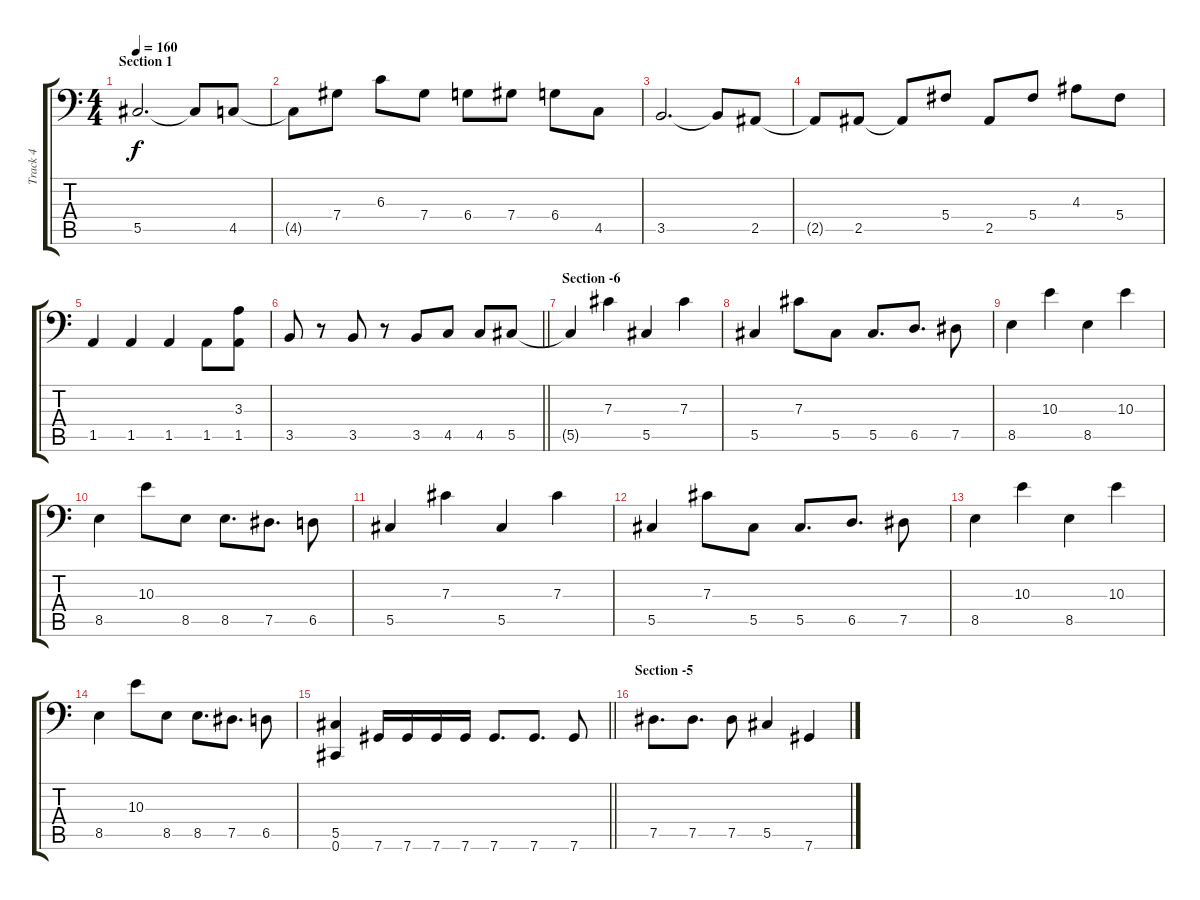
\track ("Track 4" "Track 4") {instrument slapbass1}
\staff {score tabs}
\tuning (Eb3 Bb2 Gb2 Db2 Ab1 Db1) {hide}
\ts (4 4)
\section ("" "Section 1")
\tempo 160
\clef f4
\ks c
5.5.2{d dy f} 5.5{t}.8 4.5.8 |
4.5{t}.8 7.4.8 6.3.8 7.4.8 6.4.8 7.4.8 6.4.8 4.5.8 |
3.5.2{d} 3.5{t}.8 2.5.8 |
2.5{t}.8 2.5.8 2.5{t}.8 5.4.8 2.5.8 5.4.8 4.3.8 5.4.8 |
1.5.4 1.5.4 1.5.4 1.5.8 (3.3 1.5).8 |
\barLineRight lightlight
3.5.8 r.8 3.5.8 r.8 3.5.8 4.5.8 4.5.8 5.5.8 |
\section ("" "Section -6")
5.5{t}.4 7.3.4 5.5.4 7.3.4 |
5.5.4 7.3.8 5.5.8 5.5.8{d} 6.5.8{d} 7.5.8 |
8.5.4 10.3.4 8.5.4 10.3.4 |
8.5.4 10.3.8 8.5.8 8.5.8{d} 7.5.8{d} 6.5.8 |
5.5.4 7.3.4 5.5.4 7.3.4 |
5.5.4 7.3.8 5.5.8 5.5.8{d} 6.5.8{d} 7.5.8 |
8.5.4 10.3.4 8.5.4 10.3.4 |
8.5.4 10.3.8 8.5.8 8.5.8{d} 7.5.8{d} 6.5.8 |
\barLineRight lightlight
(5.5 0.6).4 7.6.16 7.6.16 7.6.16 7.6.16 7.6.8{d} 7.6.8{d} 7.6.8 |
\section ("" "Section -5")
7.5.8{d} 7.5.8{d} 7.5.8 5.5.4 7.6.4
